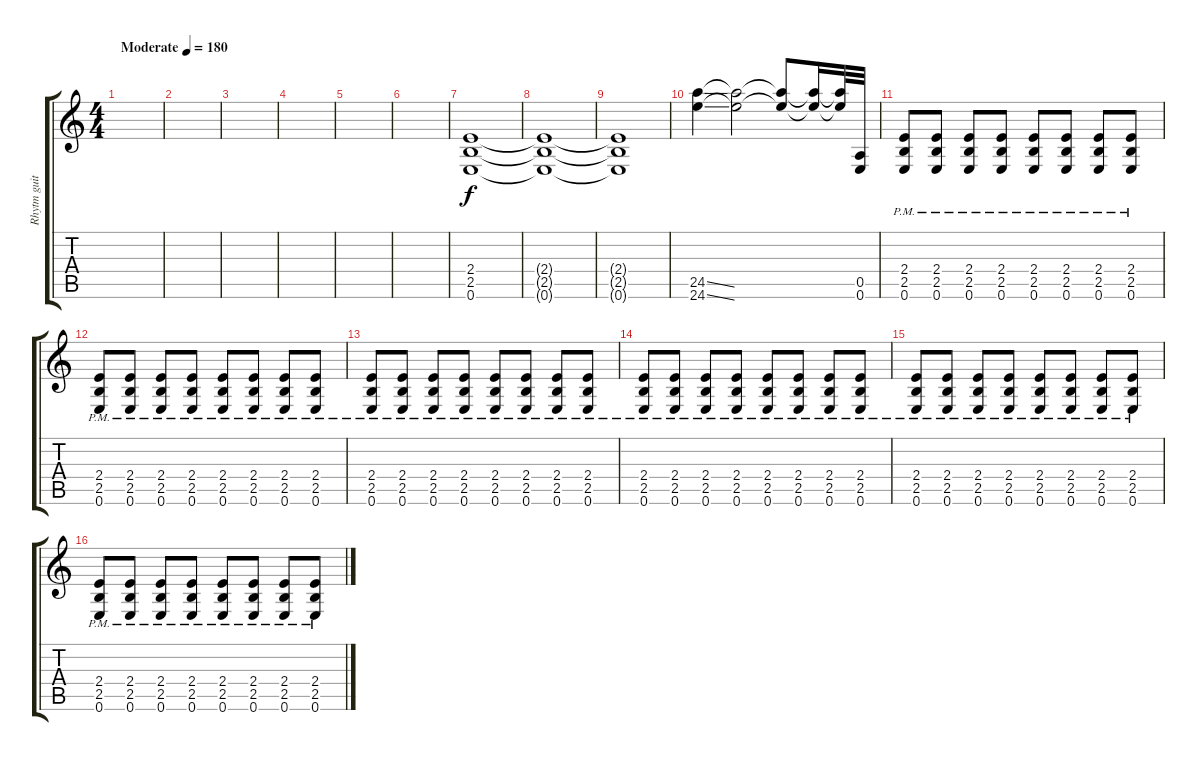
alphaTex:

\track ("Rhytm guitar" "Rhytm guit") {instrument distortionguitar}
\staff {score tabs}
\tuning (E4 B3 G3 D3 A2 E2) {hide}
\ts (4 4)
\tempo (180 "Moderate")
\clef g2
\ks c
|
|
|
|
|
|
(2.4 2.5 0.6).1 |
(2.4{t} 2.5{t} 0.6{t}).1 |
(2.4{t} 2.5{t} 0.6{t}).1 |
(24.5{ss} 24.6{ss}).4 (24.5{t} 24.6{t}).2 (24.5{t} 24.6{t}).8 (24.5{t} 24.6{t}).16 (24.5{t} 24.6{t}).32 (0.5 0.6).32 |
(2.4{pm} 2.5{pm} 0.6{pm}).8 (2.4{pm} 2.5{pm} 0.6{pm}).8 (2.4{pm} 2.5{pm} 0.6{pm}).8 (2.4{pm} 2.5{pm} 0.6{pm}).8 (2.4{pm} 2.5{pm} 0.6{pm}).8 (2.4{pm} 2.5{pm} 0.6{pm}).8 (2.4{pm} 2.5{pm} 0.6{pm}).8 (2.4{pm} 2.5{pm} 0.6{pm}).8 |
(2.4{pm} 2.5{pm} 0.6{pm}).8 (2.4{pm} 2.5{pm} 0.6{pm}).8 (2.4{pm} 2.5{pm} 0.6{pm}).8 (2.4{pm} 2.5{pm} 0.6{pm}).8 (2.4{pm} 2.5{pm} 0.6{pm}).8 (2.4{pm} 2.5{pm} 0.6{pm}).8 (2.4{pm} 2.5{pm} 0.6{pm}).8 (2.4{pm} 2.5{pm} 0.6{pm}).8 |
(2.4{pm} 2.5{pm} 0.6{pm}).8 (2.4{pm} 2.5{pm} 0.6{pm}).8 (2.4{pm} 2.5{pm} 0.6{pm}).8 (2.4{pm} 2.5{pm} 0.6{pm}).8 (2.4{pm} 2.5{pm} 0.6{pm}).8 (2.4{pm} 2.5{pm} 0.6{pm}).8 (2.4{pm} 2.5{pm} 0.6{pm}).8 (2.4{pm} 2.5{pm} 0.6{pm}).8 |
(2.4{pm} 2.5{pm} 0.6{pm}).8 (2.4{pm} 2.5{pm} 0.6{pm}).8 (2.4{pm} 2.5{pm} 0.6{pm}).8 (2.4{pm} 2.5{pm} 0.6{pm}).8 (2.4{pm} 2.5{pm} 0.6{pm}).8 (2.4{pm} 2.5{pm} 0.6{pm}).8 (2.4{pm} 2.5{pm} 0.6{pm}).8 (2.4{pm} 2.5{pm} 0.6{pm}).8 |
(2.4{pm} 2.5{pm} 0.6{pm}).8 (2.4{pm} 2.5{pm} 0.6{pm}).8 (2.4{pm} 2.5{pm} 0.6{pm}).8 (2.4{pm} 2.5{pm} 0.6{pm}).8 (2.4{pm} 2.5{pm} 0.6{pm}).8 (2.4{pm} 2.5{pm} 0.6{pm}).8 (2.4{pm} 2.5{pm} 0.6{pm}).8 (2.4{pm} 2.5{pm} 0.6{pm}).8 |
(2.4{pm} 2.5{pm} 0.6{pm}).8 (2.4{pm} 2.5{pm} 0.6{pm}).8 (2.4{pm} 2.5{pm} 0.6{pm}).8 (2.4{pm} 2.5{pm} 0.6{pm}).8 (2.4{pm} 2.5{pm} 0.6{pm}).8 (2.4{pm} 2.5{pm} 0.6{pm}).8 (2.4{pm} 2.5{pm} 0.6{pm}).8 (2.4{pm} 2.5{pm} 0.6{pm}).8
